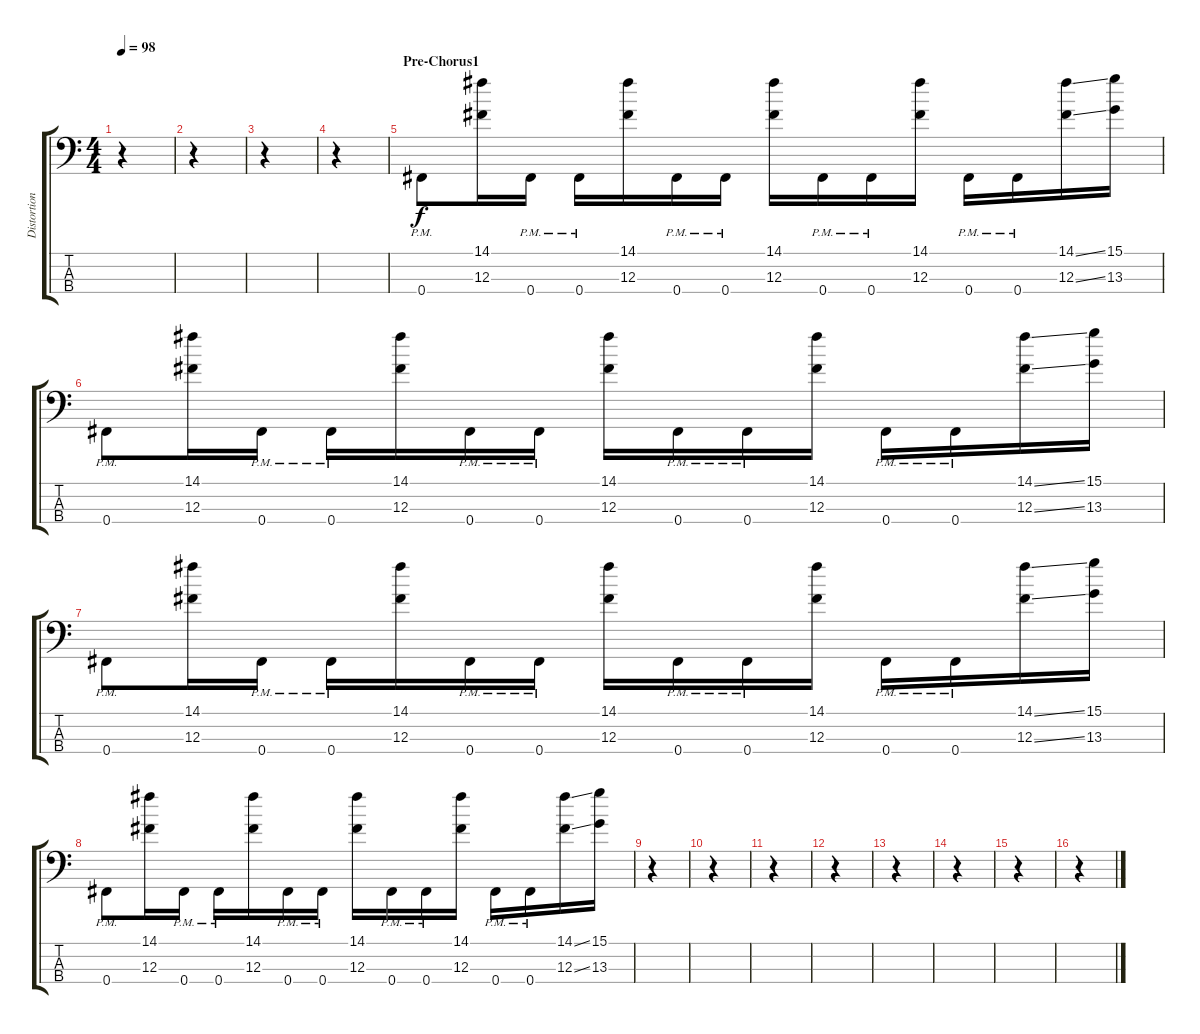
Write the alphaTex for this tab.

\track ("Distortion Guitar1" "Distortion") {instrument distortionguitar}
\staff {score tabs}
\tuning (E3 B2 Gb2 Gb1) {hide}
\ts (4 4)
\tempo 98
\clef f4
\ks c
r.4{dy f} |
r.4 |
r.4 |
r.4 |
\section ("" "Pre-Chorus1")
0.4{pm}.8 (14.1 12.3).16 0.4{pm}.16 0.4{pm}.16 (14.1 12.3).16 0.4{pm}.16 0.4{pm}.16 (14.1 12.3).16 0.4{pm}.16 0.4{pm}.16 (14.1 12.3).16 0.4{pm}.16 0.4{pm}.16 (14.1{ss} 12.3{ss}).16 (15.1 13.3).16 |
0.4{pm}.8 (14.1 12.3).16 0.4{pm}.16 0.4{pm}.16 (14.1 12.3).16 0.4{pm}.16 0.4{pm}.16 (14.1 12.3).16 0.4{pm}.16 0.4{pm}.16 (14.1 12.3).16 0.4{pm}.16 0.4{pm}.16 (14.1{ss} 12.3{ss}).16 (15.1 13.3).16 |
0.4{pm}.8 (14.1 12.3).16 0.4{pm}.16 0.4{pm}.16 (14.1 12.3).16 0.4{pm}.16 0.4{pm}.16 (14.1 12.3).16 0.4{pm}.16 0.4{pm}.16 (14.1 12.3).16 0.4{pm}.16 0.4{pm}.16 (14.1{ss} 12.3{ss}).16 (15.1 13.3).16 |
0.4{pm}.8 (14.1 12.3).16 0.4{pm}.16 0.4{pm}.16 (14.1 12.3).16 0.4{pm}.16 0.4{pm}.16 (14.1 12.3).16 0.4{pm}.16 0.4{pm}.16 (14.1 12.3).16 0.4{pm}.16 0.4{pm}.16 (14.1{ss} 12.3{ss}).16 (15.1 13.3).16 |
r.4 |
r.4 |
r.4 |
r.4 |
r.4 |
r.4 |
r.4 |
r.4
